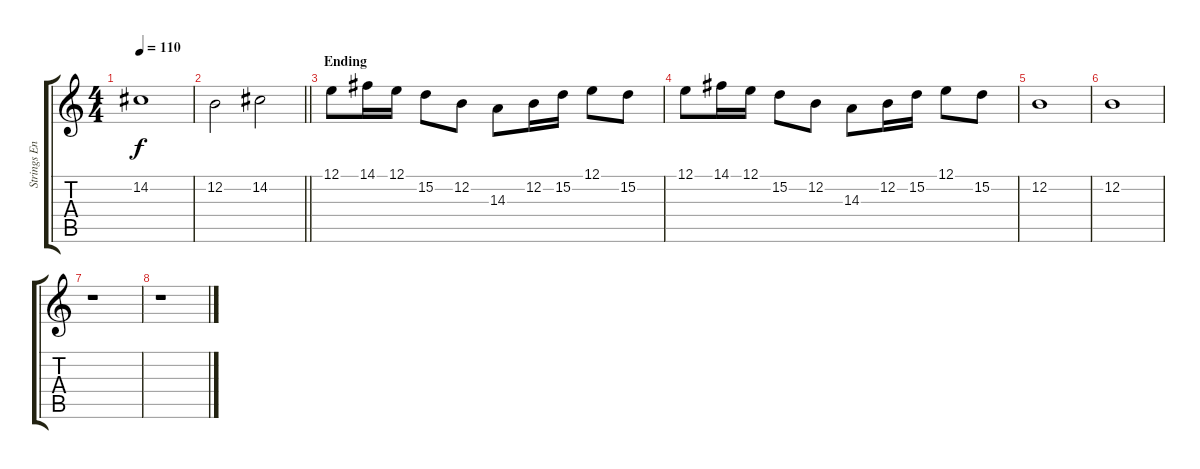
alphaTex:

\track ("Strings Ensable" "Strings En") {instrument synthstrings1}
\staff {score tabs}
\tuning (E4 B3 G3 D3 A2 E2) {hide}
\ts (4 4)
\tempo 110
\clef g2
\ks c
14.2.1{dy f} |
\barLineRight lightlight
12.2.2 14.2.2 |
\section ("" "Ending")
12.1.8 14.1.16 12.1.16 15.2.8 12.2.8 14.3.8 12.2.16 15.2.16 12.1.8 15.2.8 |
12.1.8 14.1.16 12.1.16 15.2.8 12.2.8 14.3.8 12.2.16 15.2.16 12.1.8 15.2.8 |
12.2.1 |
12.2.1 |
r.1 |
r.1
